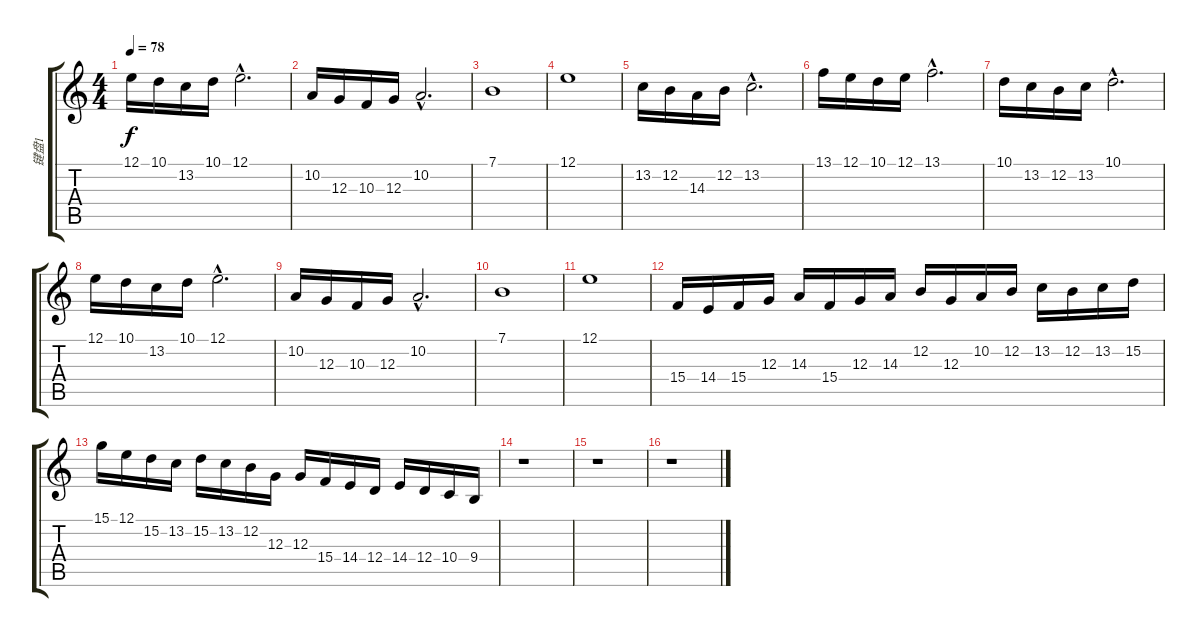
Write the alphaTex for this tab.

\track ("键盘1" "键盘1") {instrument stringensemble1}
\staff {score tabs}
\tuning (E4 B3 G3 D3 A2 E2) {hide}
\ts (4 4)
\tempo 78
\clef g2
\ks c
12.1.16{dy f} 10.1.16 13.2.16 10.1.16 12.1{hac}.2{d} |
10.2.16 12.3.16 10.3.16 12.3.16 10.2{hac}.2{d} |
7.1.1 |
12.1.1 |
13.2.16 12.2.16 14.3.16 12.2.16 13.2{hac}.2{d} |
13.1.16 12.1.16 10.1.16 12.1.16 13.1{hac}.2{d} |
10.1.16 13.2.16 12.2.16 13.2.16 10.1{hac}.2{d} |
12.1.16 10.1.16 13.2.16 10.1.16 12.1{hac}.2{d} |
10.2.16 12.3.16 10.3.16 12.3.16 10.2{hac}.2{d} |
7.1.1 |
12.1.1 |
15.4.16 14.4.16 15.4.16 12.3.16 14.3.16 15.4.16 12.3.16 14.3.16 12.2.16 12.3.16 10.2.16 12.2.16 13.2.16 12.2.16 13.2.16 15.2.16 |
15.1.16 12.1.16 15.2.16 13.2.16 15.2.16 13.2.16 12.2.16 12.3.16 12.3.16 15.4.16 14.4.16 12.4.16 14.4.16 12.4.16 10.4.16 9.4.16 |
r.1 |
r.1 |
r.1
